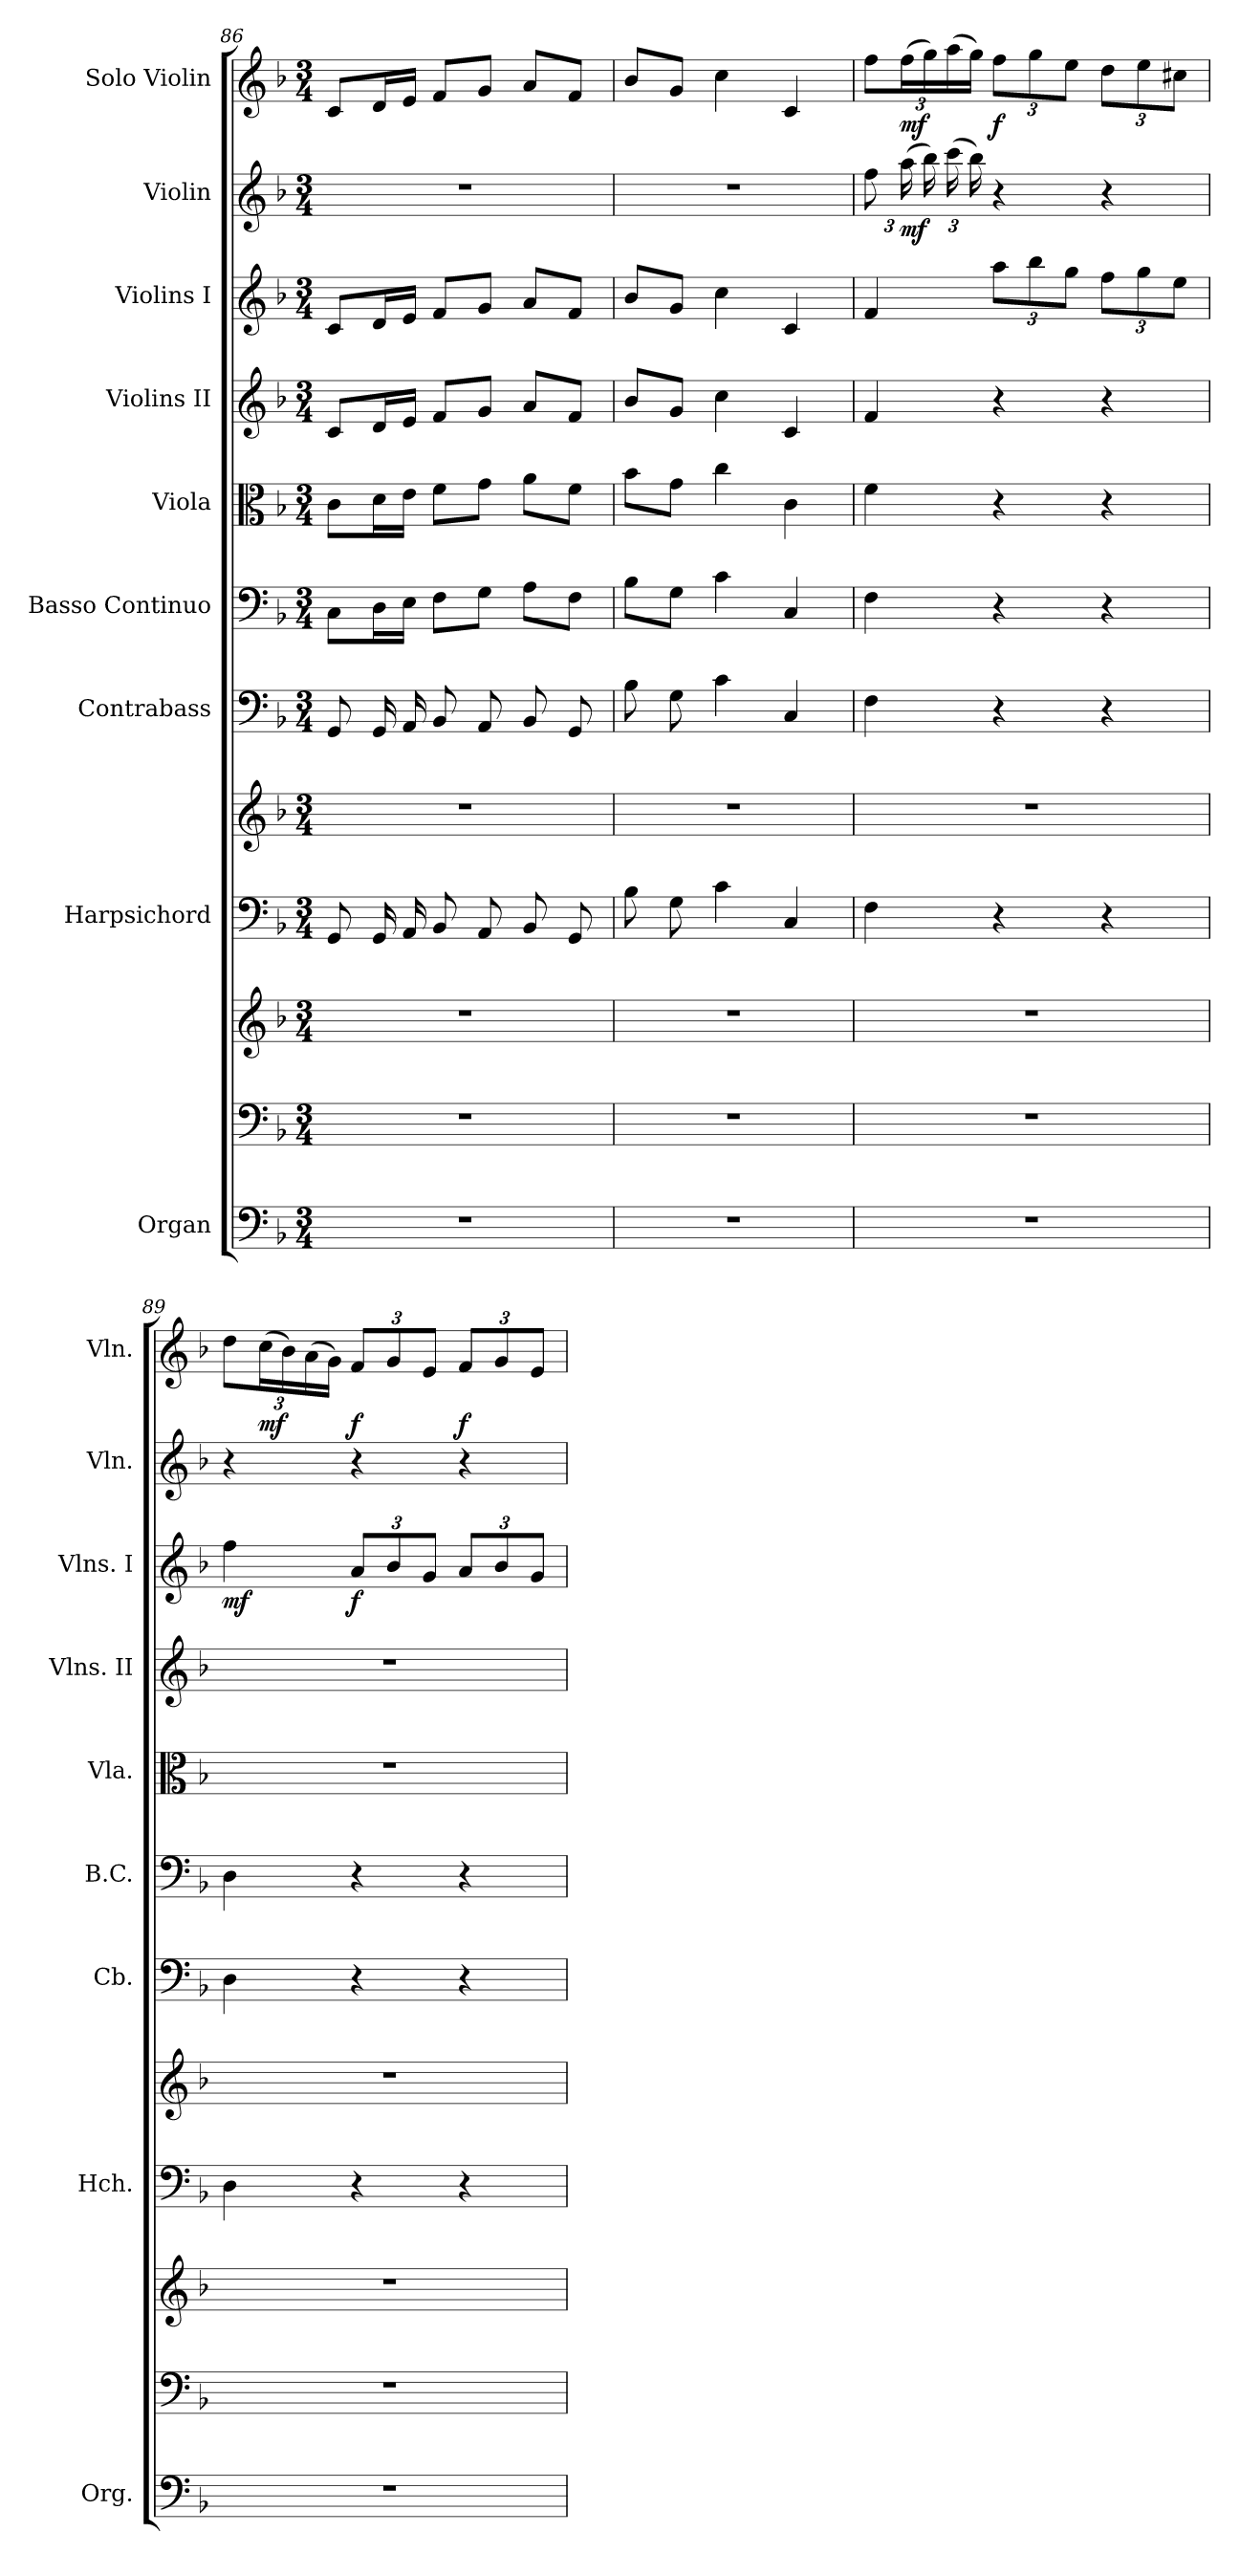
**kern	**kern	**kern	**kern	**kern	**kern	**kern	**kern	**kern	**kern	**dynam	**kern	**dynam	**kern	**dynam
*part9	*part9	*part9	*part8	*part8	*part7	*part6	*part5	*part4	*part3	*part3	*part2	*part2	*part1	*part1
*staff12	*staff11	*staff10	*staff9	*staff8	*staff7	*staff6	*staff5	*staff4	*staff3	*staff3	*staff2	*staff2	*staff1	*staff1
*I"Organ	*	*	*I"Harpsichord	*	*I"Contrabass	*I"Basso Continuo	*I"Viola	*I"Violins II	*I"Violins I	*	*I"Violin	*	*I"Solo Violin	*
*I'Org.	*	*	*I'Hch.	*	*I'Cb.	*I'B.C.	*I'Vla.	*I'Vlns. II	*I'Vlns. I	*	*I'Vln.	*	*I'Vln.	*
!!LO:LB:g=z
*clefF4	*clefF4	*clefG2	*clefF4	*clefG2	*clefF4	*clefF4	*clefC3	*clefG2	*clefG2	*	*clefG2	*	*clefG2	*
*	*	*	*	*	*ITrd7c12	*	*	*	*	*	*	*	*	*
*k[b-]	*k[b-]	*k[b-]	*k[b-]	*k[b-]	*k[b-]	*k[b-]	*k[b-]	*k[b-]	*k[b-]	*	*k[b-]	*	*k[b-]	*
*M3/4	*M3/4	*M3/4	*M3/4	*M3/4	*M3/4	*M3/4	*M3/4	*M3/4	*M3/4	*	*M3/4	*	*M3/4	*
=86	=86	=86	=86	=86	=86	=86	=86	=86	=86	=86	=86	=86	=86	=86
2.r	2.r	2.r	8GG/	2.r	8GGG/	8C\L	8c\L	8c/L	8c/L	.	2.r	.	8c/L	.
.	.	.	16GG/	.	16GGG/	16D\L	16d\L	16d/L	16d/L	.	.	.	16d/L	.
.	.	.	16AA/	.	16AAA/	16E\JJ	16e\JJ	16e/JJ	16e/JJ	.	.	.	16e/JJ	.
.	.	.	8BB-/	.	8BBB-/	8F\L	8f\L	8f/L	8f/L	.	.	.	8f/L	.
.	.	.	8AA/	.	8AAA/	8G\J	8g\J	8g/J	8g/J	.	.	.	8g/J	.
.	.	.	8BB-/	.	8BBB-/	8A\L	8a\L	8a/L	8a/L	.	.	.	8a/L	.
.	.	.	8GG/	.	8GGG/	8F\J	8f\J	8f/J	8f/J	.	.	.	8f/J	.
=87	=87	=87	=87	=87	=87	=87	=87	=87	=87	=87	=87	=87	=87	=87
2.r	2.r	2.r	8B-\	2.r	8BB-\	8B-\L	8b-\L	8b-/L	8b-/L	.	2.r	.	8b-/L	.
.	.	.	8G\	.	8GG\	8G\J	8g\J	8g/J	8g/J	.	.	.	8g/J	.
.	.	.	4c\	.	4C\	4c\	4cc\	4cc\	4cc\	.	.	.	4cc\	.
.	.	.	4C/	.	4CC/	4C/	4c\	4c/	4c/	.	.	.	4c/	.
=88	=88	=88	=88	=88	=88	=88	=88	=88	=88	=88	=88	=88	=88	=88
*	*	*	*	*	*	*	*	*	*	*	*Xbrackettup	*	*Xbrackettup	*
2.r	2.r	2.r	4F\	2.r	4FF\	4F\	4f\	4f/	4f/	.	12ff\	.	12ff\L	.
!	!	!	!	!	!	!	!	!	!	!	!	!LO:DY:b	!	!LO:DY:b
.	.	.	.	.	.	.	.	.	.	.	(>24aa\	mf	(>24ff\L	mf
.	.	.	.	.	.	.	.	.	.	.	24bb-\)	.	24gg\)	.
.	.	.	.	.	.	.	.	.	.	.	(>24ccc\	.	(>24aa\	.
.	.	.	.	.	.	.	.	.	.	.	24bb-\)	.	24gg\JJ)	.
*	*	*	*	*	*	*	*	*	*Xbrackettup	*	*	*	*	*
!	!	!	!	!	!	!	!	!	!	!	!	!	!	!LO:DY:b
.	.	.	4r	.	4r	4r	4r	4r	12aa\L	.	4r	.	12ff\L	f
.	.	.	.	.	.	.	.	.	12bb-\	.	.	.	12gg\	.
.	.	.	.	.	.	.	.	.	12gg\J	.	.	.	12ee\J	.
.	.	.	4r	.	4r	4r	4r	4r	12ff\L	.	4r	.	12dd\L	.
.	.	.	.	.	.	.	.	.	12gg\	.	.	.	12ee\	.
.	.	.	.	.	.	.	.	.	12ee\J	.	.	.	12cc#X\J	.
=89	=89	=89	=89	=89	=89	=89	=89	=89	=89	=89	=89	=89	=89	=89
!	!	!	!	!	!	!	!	!	!	!LO:DY:b	!	!	!	!
2.r	2.r	2.r	4D\	2.r	4DD\	4D\	2.r	2.r	4ff\	mf	4r	.	12dd\L	.
!	!	!	!	!	!	!	!	!	!	!	!	!	!	!LO:DY:b
.	.	.	.	.	.	.	.	.	.	.	.	.	(>24cc\L	mf
.	.	.	.	.	.	.	.	.	.	.	.	.	24b-\)	.
.	.	.	.	.	.	.	.	.	.	.	.	.	(>24a\	.
.	.	.	.	.	.	.	.	.	.	.	.	.	24g\JJ)	.
!	!	!	!	!	!	!	!	!	!	!LO:DY:b	!	!	!	!LO:DY:b
.	.	.	4r	.	4r	4r	.	.	12a/L	f	4r	.	12f/L	f
.	.	.	.	.	.	.	.	.	12b-/	.	.	.	12g/	.
.	.	.	.	.	.	.	.	.	12g/J	.	.	.	12e/J	.
!	!	!	!	!	!	!	!	!	!	!	!	!	!	!LO:DY:b
.	.	.	4r	.	4r	4r	.	.	12a/L	.	4r	.	12f/L	f
.	.	.	.	.	.	.	.	.	12b-/	.	.	.	12g/	.
.	.	.	.	.	.	.	.	.	12g/J	.	.	.	12e/J	.
=	=	=	=	=	=	=	=	=	=	=	=	=	=	=
*-	*-	*-	*-	*-	*-	*-	*-	*-	*-	*-	*-	*-	*-	*-
